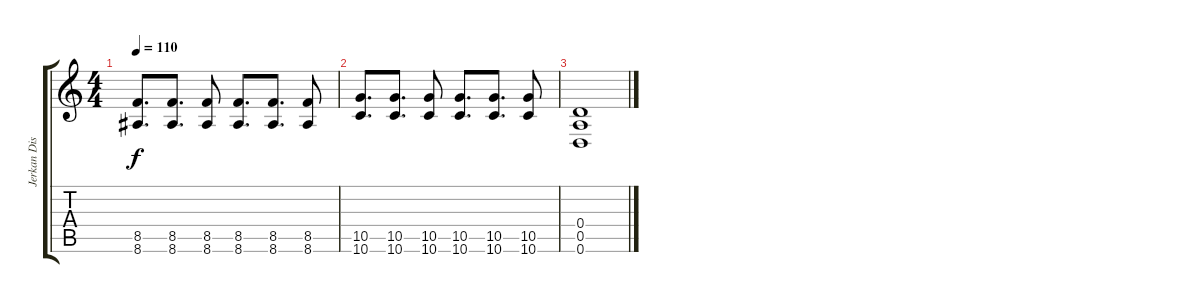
\track ("Jerkan Dist" "Jerkan Dis") {instrument overdrivenguitar}
\staff {score tabs}
\tuning (E4 B3 G3 D3 A2 D2) {hide}
\ts (4 4)
\tempo 110
\clef g2
\ks c
(8.5 8.6).8{d dy f} (8.5 8.6).8{d} (8.5 8.6).8 (8.5 8.6).8{d} (8.5 8.6).8{d} (8.5 8.6).8 |
(10.5 10.6).8{d} (10.5 10.6).8{d} (10.5 10.6).8 (10.5 10.6).8{d} (10.5 10.6).8{d} (10.5 10.6).8 |
(0.4 0.5 0.6).1
